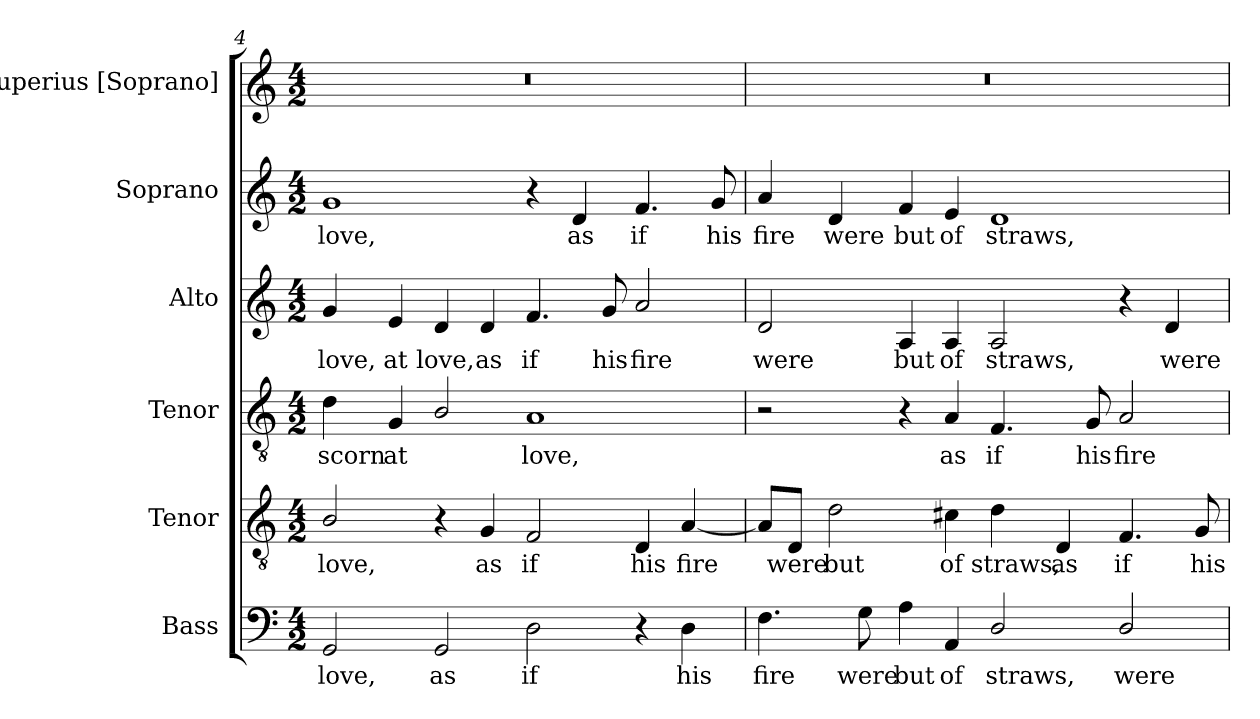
**kern	**text	**kern	**text	**kern	**text	**kern	**text	**kern	**text	**kern
*part6	*part6	*part5	*part5	*part4	*part4	*part3	*part3	*part2	*part2	*part1
*staff6	*staff6	*staff5	*staff5	*staff4	*staff4	*staff3	*staff3	*staff2	*staff2	*staff1
*I"Bass	*	*I"Tenor	*	*I"Tenor	*	*I"Alto	*	*I"Soprano	*	*I"Superius [Soprano]
*I'B.	*	*I'T.	*	*I'T.	*	*I'A.	*	*I'S2.	*	*I'S1.
*clefF4	*	*clefGv2	*	*clefGv2	*	*clefG2	*	*clefG2	*	*clefG2
*	*	*ITrd7c12	*	*ITrd7c12	*	*	*	*	*	*
*k[]	*	*k[]	*	*k[]	*	*k[]	*	*k[]	*	*k[]
*C:	*	*C:	*	*C:	*	*C:	*	*C:	*	*C:
*M4/2	*	*M4/2	*	*M4/2	*	*M4/2	*	*M4/2	*	*M4/2
=4	=4	=4	=4	=4	=4	=4	=4	=4	=4	=4
!	!LO:LY:b:color=#000000	!	!	!	!	!	!	!	!	!
!	!	!	!LO:LY:b:color=#000000	!	!	!	!	!	!	!
!	!	!	!	!	!LO:LY:b:color=#000000	!	!	!	!	!
!	!	!	!	!	!	!	!LO:LY:b:color=#000000	!	!	!
!	!	!	!	!	!	!	!	!	!LO:LY:b:color=#000000	!LO:N:vis=1
2GGi/	love,	2BBi/	love,	4Di\	scorn	4gi/	love,	1gi	love,	0r
!	!	!	!	!	!LO:LY:b:color=#000000	!	!	!	!	!
!	!	!	!	!	!	!	!LO:LY:b:color=#000000	!	!	!
.	.	.	.	4GGi/	at	4ei/	at	.	.	.
!	!LO:LY:b:color=#000000	!	!	!	!	!	!	!	!	!
!	!	!	!	!	!	!	!LO:LY:b:color=#000000	!	!	!
2GGi/	as	4r	.	2BBi/	.	4di/	love,	.	.	.
!	!	!	!LO:LY:b:color=#000000	!	!	!	!	!	!	!
!	!	!	!	!	!	!	!LO:LY:b:color=#000000	!	!	!
.	.	4GGi/	as	.	.	4di/	as	.	.	.
!	!LO:LY:b:color=#000000	!	!	!	!	!	!	!	!	!
!	!	!	!LO:LY:b:color=#000000	!	!	!	!	!	!	!
!	!	!	!	!	!LO:LY:b:color=#000000	!	!	!	!	!
!	!	!	!	!	!	!	!LO:LY:b:color=#000000	!	!	!
2Di\	if	2FFi/	if	1AAi	love,	4.fi/	if	4r	.	.
!	!	!	!	!	!	!	!	!	!LO:LY:b:color=#000000	!
.	.	.	.	.	.	.	.	4di/	as	.
!	!	!	!	!	!	!	!LO:LY:b:color=#000000	!	!	!
.	.	.	.	.	.	8gi/	his	.	.	.
!	!	!	!LO:LY:b:color=#000000	!	!	!	!	!	!	!
!	!	!	!	!	!	!	!LO:LY:b:color=#000000	!	!	!
!	!	!	!	!	!	!	!	!	!LO:LY:b:color=#000000	!
4r	.	4DDi/	his	.	.	2ai/	fire	4.fi/	if	.
!	!LO:LY:b:color=#000000	!	!	!	!	!	!	!	!	!
!	!	!	!LO:LY:b:color=#000000	!	!	!	!	!	!	!
4Di\	his	[4AAi/	fire	.	.	.	.	.	.	.
!	!	!	!	!	!	!	!	!	!LO:LY:b:color=#000000	!
.	.	.	.	.	.	.	.	8gi/	his	.
!!LO:LB:g=z
=5	=5	=5	=5	=5	=5	=5	=5	=5	=5	=5
!	!LO:LY:b:color=#000000	!	!	!	!	!	!	!	!	!
!	!	!	!	!	!	!	!LO:LY:b:color=#000000	!	!	!
!	!	!	!	!	!	!	!	!	!LO:LY:b:color=#000000	!LO:N:vis=1
4.Fi\	fire	8AAi/L]	.	2r	.	2di/	were	4ai/	fire	0r
!	!	!	!LO:LY:b:color=#000000	!	!	!	!	!	!	!
.	.	8DDi/J	were	.	.	.	.	.	.	.
!	!	!	!LO:LY:b:color=#000000	!	!	!	!	!	!	!
!	!	!	!	!	!	!	!	!	!LO:LY:b:color=#000000	!
.	.	2Di\	but	.	.	.	.	4di/	were	.
!	!LO:LY:b:color=#000000	!	!	!	!	!	!	!	!	!
8Gi\	were	.	.	.	.	.	.	.	.	.
!	!LO:LY:b:color=#000000	!	!	!	!	!	!	!	!	!
!	!	!	!	!	!	!	!LO:LY:b:color=#000000	!	!	!
!	!	!	!	!	!	!	!	!	!LO:LY:b:color=#000000	!
4Ai\	but	.	.	4r	.	4Ai/	but	4fi/	but	.
!	!LO:LY:b:color=#000000	!	!	!	!	!	!	!	!	!
!	!	!	!LO:LY:b:color=#000000	!	!	!	!	!	!	!
!	!	!	!	!	!LO:LY:b:color=#000000	!	!	!	!	!
!	!	!	!	!	!	!	!LO:LY:b:color=#000000	!	!	!
!	!	!	!	!	!	!	!	!	!LO:LY:b:color=#000000	!
4AAi/	of	4C#Xi\	of	4AAi/	as	4Ai/	of	4ei/	of	.
!	!LO:LY:b:color=#000000	!	!	!	!	!	!	!	!	!
!	!	!	!LO:LY:b:color=#000000	!	!	!	!	!	!	!
!	!	!	!	!	!LO:LY:b:color=#000000	!	!	!	!	!
!	!	!	!	!	!	!	!LO:LY:b:color=#000000	!	!	!
!	!	!	!	!	!	!	!	!	!LO:LY:b:color=#000000	!
2Di/	straws,	4Di\	straws,	4.FFi/	if	2Ai/	straws,	1di	straws,	.
!	!	!	!LO:LY:b:color=#000000	!	!	!	!	!	!	!
.	.	4DDi/	as	.	.	.	.	.	.	.
!	!	!	!	!	!LO:LY:b:color=#000000	!	!	!	!	!
.	.	.	.	8GGi/	his	.	.	.	.	.
!	!LO:LY:b:color=#000000	!	!	!	!	!	!	!	!	!
!	!	!	!LO:LY:b:color=#000000	!	!	!	!	!	!	!
!	!	!	!	!	!LO:LY:b:color=#000000	!	!	!	!	!
2Di/	were	4.FFi/	if	2AAi/	fire	4r	.	.	.	.
!	!	!	!	!	!	!	!LO:LY:b:color=#000000	!	!	!
.	.	.	.	.	.	4di/	were	.	.	.
!	!	!	!LO:LY:b:color=#000000	!	!	!	!	!	!	!
.	.	8GGi/	his	.	.	.	.	.	.	.
=	=	=	=	=	=	=	=	=	=	=
*-	*-	*-	*-	*-	*-	*-	*-	*-	*-	*-
